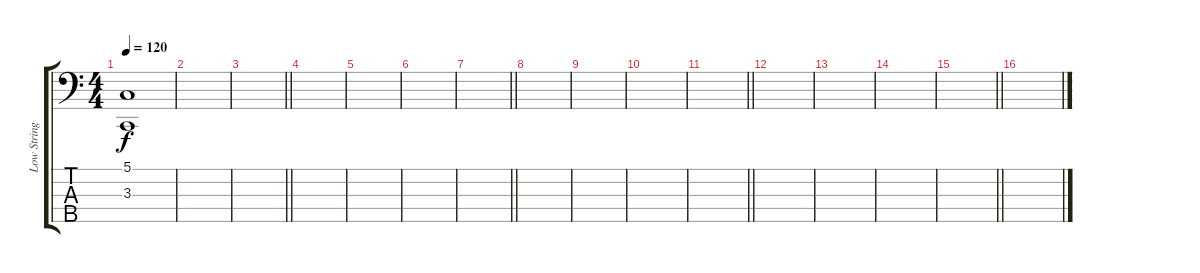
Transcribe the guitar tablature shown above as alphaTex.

\track ("Low Strings Standard" "Low String") {instrument stringensemble1}
\staff {score tabs}
\tuning (G2 D2 A1 E1 B0) {hide}
\ts (4 4)
\tempo 120
\clef f4
\ks c
(5.1{t} 3.3{t}).1{dy f} |
|
\barLineRight lightlight
|
|
|
|
\barLineRight lightlight
|
|
|
|
\barLineRight lightlight
|
|
|
|
\barLineRight lightlight
|
\section ("" "")
